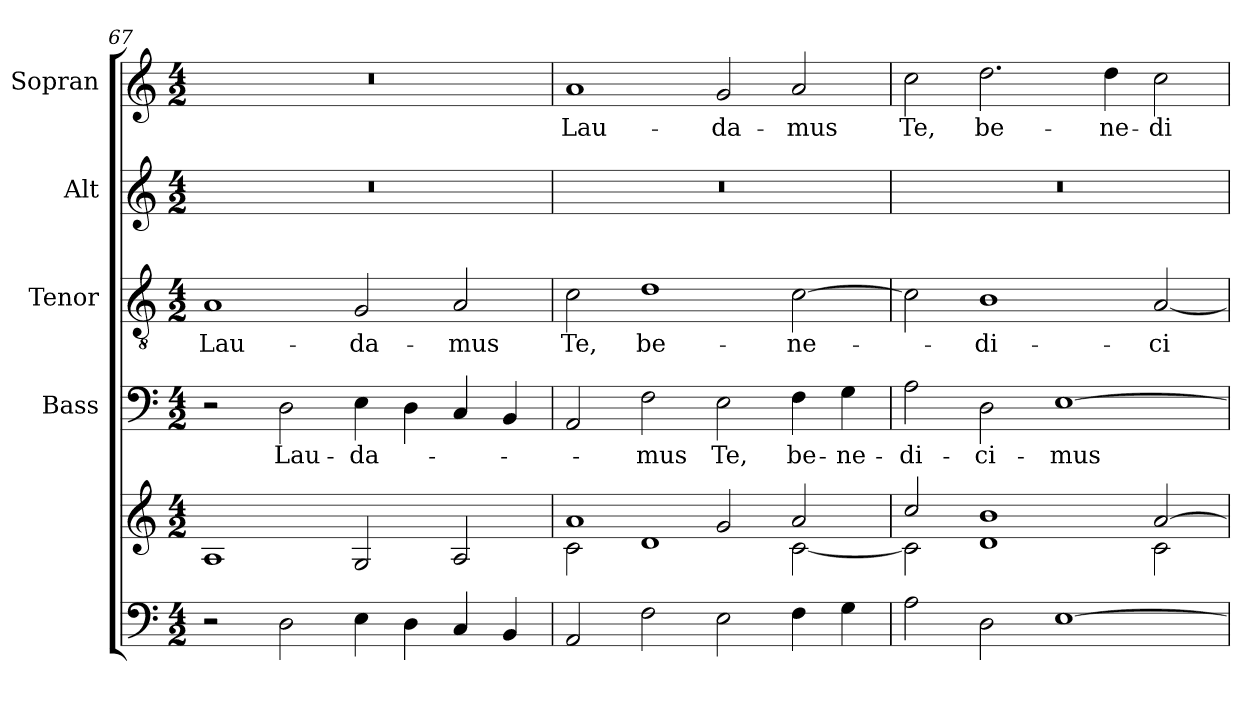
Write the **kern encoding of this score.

**kern	**kern	**kern	**text	**kern	**text	**kern	**kern	**text
*part5	*part5	*part4	*part4	*part3	*part3	*part2	*part1	*part1
*staff6	*staff5	*staff4	*staff4	*staff3	*staff3	*staff2	*staff1	*staff1
*	*	*I"Bass	*	*I"Tenor	*	*I"Alt	*I"Sopran	*
*	*	*I'B.	*	*I'T.	*	*I'A.	*I'S.	*
!!LO:LB:g=z
*clefF4	*clefG2	*clefF4	*	*clefGv2	*	*clefG2	*clefG2	*
*k[]	*k[]	*k[]	*	*k[]	*	*k[]	*k[]	*
*C:	*C:	*C:	*	*C:	*	*C:	*C:	*
*M4/2	*M4/2	*M4/2	*	*M4/2	*	*M4/2	*M4/2	*
=67	=67	=67	=67	=67	=67	=67	=67	=67
!	!	!	!	!	!LO:LY:b	!	!	!
2r	1A	2r	.	1A	Lau-	0r	0r	.
!	!	!	!LO:LY:b	!	!	!	!	!
2D\	.	2D\	Lau-	.	.	.	.	.
!	!	!	!LO:LY:b	!	!LO:LY:b	!	!	!
4E\	2G/	4E\	-da-	2G/	-da-	.	.	.
4D\	.	4D\	.	.	.	.	.	.
!	!	!	!	!	!LO:LY:b	!	!	!
4C/	2A/	4C/	.	2A/	-mus	.	.	.
4BB/	.	4BB/	.	.	.	.	.	.
=68	=68	=68	=68	=68	=68	=68	=68	=68
*	*^	*	*	*	*	*	*	*
!	!	!	!	!	!	!LO:LY:b	!	!	!LO:LY:b
2AA/	1a	2c\	2AA/	.	2c\	Te,	0r	1a	Lau-
!	!	!	!	!LO:LY:b	!	!LO:LY:b	!	!	!
2F\	.	1d	2F\	-mus	1d	be-	.	.	.
!	!	!	!	!LO:LY:b	!	!	!	!	!LO:LY:b
2E\	2g/	.	2E\	Te,	.	.	.	2g/	-da-
!	!	!	!	!LO:LY:b	!	!LO:LY:b	!	!	!LO:LY:b
4F\	2a/	[<2c\	4F\	be-	[2c\	-ne-	.	2a/	-mus
!	!	!	!	!LO:LY:b	!	!	!	!	!
4G\	.	.	4G\	-ne-	.	.	.	.	.
=69	=69	=69	=69	=69	=69	=69	=69	=69	=69
!	!	!	!	!LO:LY:b	!	!	!	!	!LO:LY:b
2A\	2cc/	2c\]	2A\	-di-	2c\]	.	0r	2cc\	Te,
!	!	!	!	!LO:LY:b	!	!LO:LY:b	!	!	!LO:LY:b
2D\	1b	1d	2D\	-ci-	1B	-di-	.	2.dd\	be-
!	!	!	!	!LO:LY:b	!	!	!	!	!
[1E	.	.	[1E	-mus	.	.	.	.	.
!	!	!	!	!	!	!	!	!	!LO:LY:b
.	.	.	.	.	.	.	.	4dd\	-ne-
!	!	!	!	!	!	!LO:LY:b	!	!	!LO:LY:b
.	[>2a/	2c\	.	.	[2A/	-ci-	.	2cc\	-di-
*	*v	*v	*	*	*	*	*	*	*
=	=	=	=	=	=	=	=	=
*-	*-	*-	*-	*-	*-	*-	*-	*-
